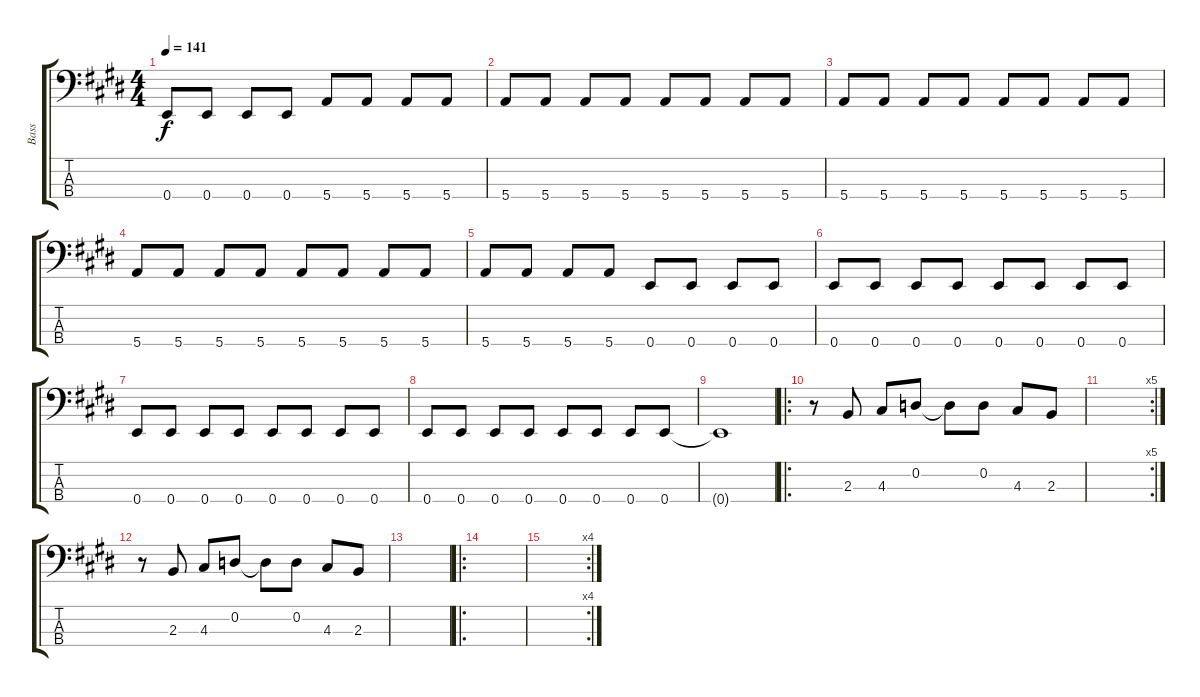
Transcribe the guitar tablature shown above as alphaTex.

\track ("Bass" "Bass") {instrument electricbassfinger}
\staff {score tabs}
\tuning (G2 D2 A1 E1) {hide}
\ts (4 4)
\tempo 141
\clef f4
\ks e
0.4.8{dy f} 0.4.8 0.4.8 0.4.8 5.4.8 5.4.8 5.4.8 5.4.8 |
5.4.8 5.4.8 5.4.8 5.4.8 5.4.8 5.4.8 5.4.8 5.4.8 |
5.4.8 5.4.8 5.4.8 5.4.8 5.4.8 5.4.8 5.4.8 5.4.8 |
5.4.8 5.4.8 5.4.8 5.4.8 5.4.8 5.4.8 5.4.8 5.4.8 |
5.4.8 5.4.8 5.4.8 5.4.8 0.4.8 0.4.8 0.4.8 0.4.8 |
0.4.8 0.4.8 0.4.8 0.4.8 0.4.8 0.4.8 0.4.8 0.4.8 |
0.4.8 0.4.8 0.4.8 0.4.8 0.4.8 0.4.8 0.4.8 0.4.8 |
0.4.8 0.4.8 0.4.8 0.4.8 0.4.8 0.4.8 0.4.8 0.4.8 |
0.4{t}.1 |
\ro
r.8 2.3.8 4.3.8 0.2.8 0.2{t}.8 0.2.8 4.3.8 2.3.8 |
\rc 5
|
r.8 2.3.8 4.3.8 0.2.8 0.2{t}.8 0.2.8 4.3.8 2.3.8 |
|
\ro
|
\rc 4
